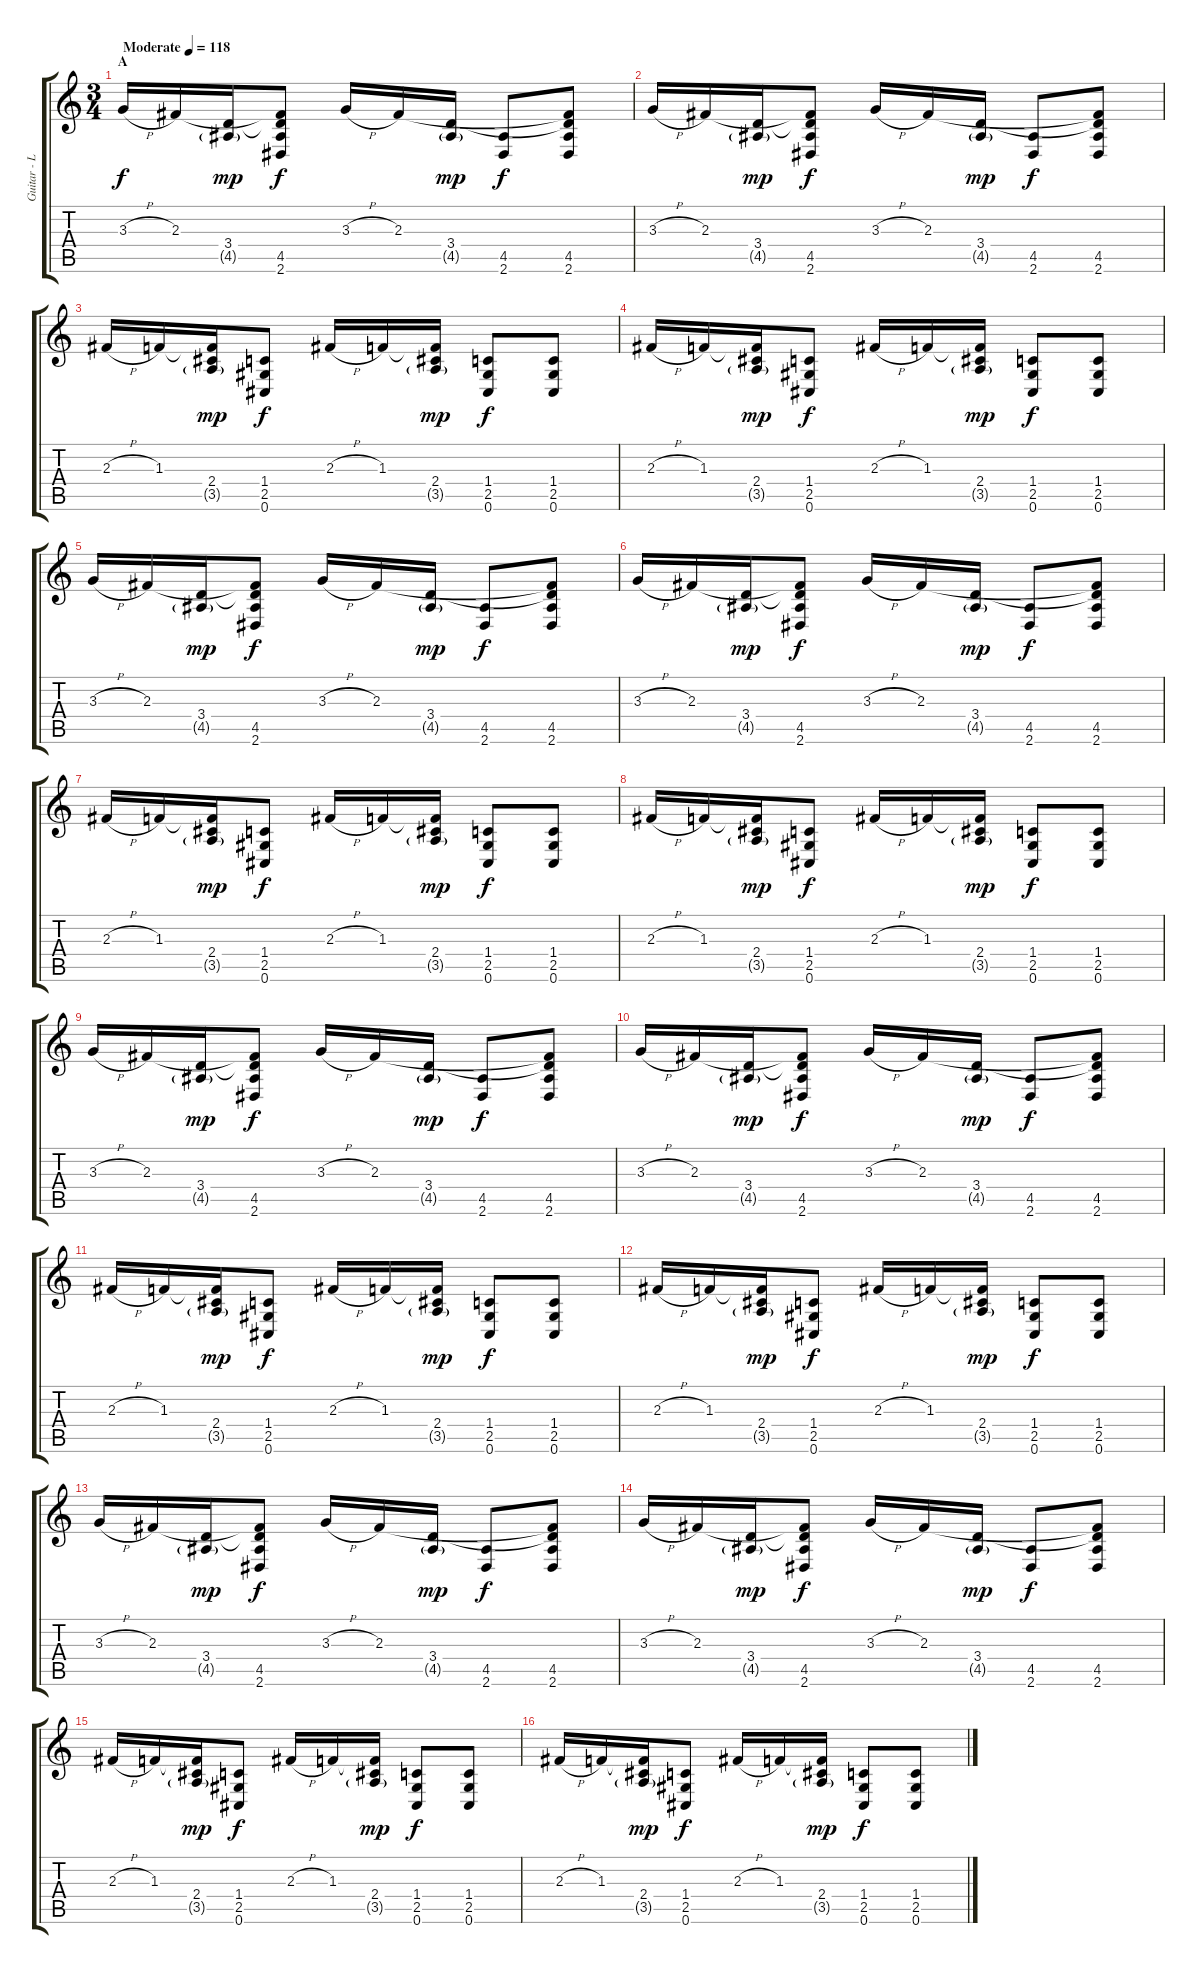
\track ("Guitar - L" "Guitar - L") {instrument distortionguitar}
\staff {score tabs}
\tuning (Db4 Ab3 E3 B2 Gb2 Db2) {hide}
\ts (3 4)
\section ("" "A")
\tempo (118 "Moderate")
\clef g2
\ks c
3.3{h}.16{dy f instrument distortionguitar} 2.3.16 (3.4 4.5{g}).16{dy mp} (2.3{t} 3.4{t} 4.5 2.6).8{dy f} 3.3{h}.16 2.3.16 (3.4 4.5{g}).16{dy mp} (4.5 2.6).8{dy f} (2.3{t} 3.4{t} 4.5 2.6).8 |
3.3{h}.16 2.3.16 (3.4 4.5{g}).16{dy mp} (2.3{t} 3.4{t} 4.5 2.6).8{dy f} 3.3{h}.16 2.3.16 (3.4 4.5{g}).16{dy mp} (4.5 2.6).8{dy f} (2.3{t} 3.4{t} 4.5 2.6).8 |
2.3{h}.16 1.3.16 (1.3{t} 2.4 3.5{g}).16{dy mp} (1.4 2.5 0.6).8{dy f} 2.3{h}.16 1.3.16 (1.3{t} 2.4 3.5{g}).16{dy mp} (1.4 2.5 0.6).8{dy f} (1.4 2.5 0.6).8 |
2.3{h}.16 1.3.16 (1.3{t} 2.4 3.5{g}).16{dy mp} (1.4 2.5 0.6).8{dy f} 2.3{h}.16 1.3.16 (1.3{t} 2.4 3.5{g}).16{dy mp} (1.4 2.5 0.6).8{dy f} (1.4 2.5 0.6).8 |
3.3{h}.16 2.3.16 (3.4 4.5{g}).16{dy mp} (2.3{t} 3.4{t} 4.5 2.6).8{dy f} 3.3{h}.16 2.3.16 (3.4 4.5{g}).16{dy mp} (4.5 2.6).8{dy f} (2.3{t} 3.4{t} 4.5 2.6).8 |
3.3{h}.16 2.3.16 (3.4 4.5{g}).16{dy mp} (2.3{t} 3.4{t} 4.5 2.6).8{dy f} 3.3{h}.16 2.3.16 (3.4 4.5{g}).16{dy mp} (4.5 2.6).8{dy f} (2.3{t} 3.4{t} 4.5 2.6).8 |
2.3{h}.16 1.3.16 (1.3{t} 2.4 3.5{g}).16{dy mp} (1.4 2.5 0.6).8{dy f} 2.3{h}.16 1.3.16 (1.3{t} 2.4 3.5{g}).16{dy mp} (1.4 2.5 0.6).8{dy f} (1.4 2.5 0.6).8 |
2.3{h}.16 1.3.16 (1.3{t} 2.4 3.5{g}).16{dy mp} (1.4 2.5 0.6).8{dy f} 2.3{h}.16 1.3.16 (1.3{t} 2.4 3.5{g}).16{dy mp} (1.4 2.5 0.6).8{dy f} (1.4 2.5 0.6).8 |
3.3{h}.16 2.3.16 (3.4 4.5{g}).16{dy mp} (2.3{t} 3.4{t} 4.5 2.6).8{dy f} 3.3{h}.16 2.3.16 (3.4 4.5{g}).16{dy mp} (4.5 2.6).8{dy f} (2.3{t} 3.4{t} 4.5 2.6).8 |
3.3{h}.16 2.3.16 (3.4 4.5{g}).16{dy mp} (2.3{t} 3.4{t} 4.5 2.6).8{dy f} 3.3{h}.16 2.3.16 (3.4 4.5{g}).16{dy mp} (4.5 2.6).8{dy f} (2.3{t} 3.4{t} 4.5 2.6).8 |
2.3{h}.16 1.3.16 (1.3{t} 2.4 3.5{g}).16{dy mp} (1.4 2.5 0.6).8{dy f} 2.3{h}.16 1.3.16 (1.3{t} 2.4 3.5{g}).16{dy mp} (1.4 2.5 0.6).8{dy f} (1.4 2.5 0.6).8 |
2.3{h}.16 1.3.16 (1.3{t} 2.4 3.5{g}).16{dy mp} (1.4 2.5 0.6).8{dy f} 2.3{h}.16 1.3.16 (1.3{t} 2.4 3.5{g}).16{dy mp} (1.4 2.5 0.6).8{dy f} (1.4 2.5 0.6).8 |
3.3{h}.16 2.3.16 (3.4 4.5{g}).16{dy mp} (2.3{t} 3.4{t} 4.5 2.6).8{dy f} 3.3{h}.16 2.3.16 (3.4 4.5{g}).16{dy mp} (4.5 2.6).8{dy f} (2.3{t} 3.4{t} 4.5 2.6).8 |
3.3{h}.16 2.3.16 (3.4 4.5{g}).16{dy mp} (2.3{t} 3.4{t} 4.5 2.6).8{dy f} 3.3{h}.16 2.3.16 (3.4 4.5{g}).16{dy mp} (4.5 2.6).8{dy f} (2.3{t} 3.4{t} 4.5 2.6).8 |
2.3{h}.16 1.3.16 (1.3{t} 2.4 3.5{g}).16{dy mp} (1.4 2.5 0.6).8{dy f} 2.3{h}.16 1.3.16 (1.3{t} 2.4 3.5{g}).16{dy mp} (1.4 2.5 0.6).8{dy f} (1.4 2.5 0.6).8 |
2.3{h}.16 1.3.16 (1.3{t} 2.4 3.5{g}).16{dy mp} (1.4 2.5 0.6).8{dy f} 2.3{h}.16 1.3.16 (1.3{t} 2.4 3.5{g}).16{dy mp} (1.4 2.5 0.6).8{dy f} (1.4 2.5 0.6).8
